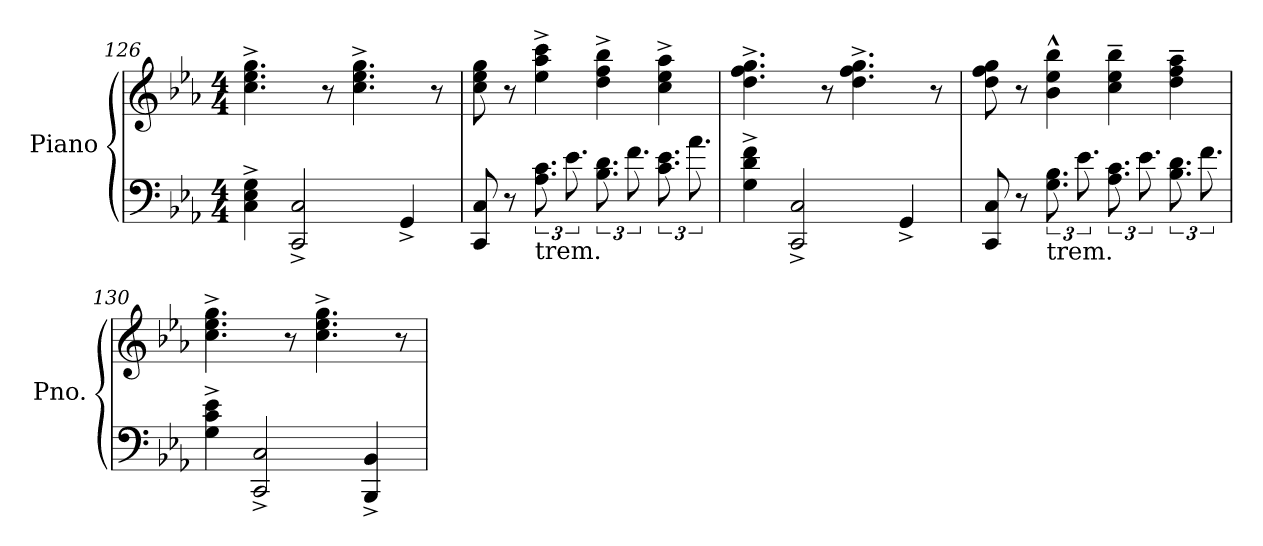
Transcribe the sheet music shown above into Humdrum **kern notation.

**kern	**kern
*part1	*part1
*staff2	*staff1
*I"Piano	*
*I'Pno.	*
!!LO:PB:g=z
*clefF4	*clefG2
*k[b-e-a-]	*k[b-e-a-]
*M4/4	*M4/4
=126	=126
4C\^ 4E-\^ 4G\^	4.cc\^ 4.ee-\^ 4.gg\^
2CC/^ 2C/^	.
.	8r
.	4.cc\^ 4.ee-\^ 4.gg\^
4GG^/	.
.	8r
=127	=127
8CC/ 8C/	8cc\ 8ee-\ 8gg\
8r	8r
!LO:TX:b:t=trem.	!
12.A-\ 12.c\	4ee-\^ 4aa-\^ 4ccc\^
12.e-\	.
12.B-\ 12.d\	4dd\^ 4ff\^ 4bb-\^
12.f\	.
12.c\ 12.e-\	4cc\^ 4ee-\^ 4aa-\^
12.a-\	.
=128	=128
4G\^ 4d\^ 4f\^	4.dd\^ 4.ff\^ 4.gg\^
2CC/^ 2C/^	.
.	8r
.	4.dd\^ 4.ff\^ 4.gg\^
4GG^/	.
.	8r
=129	=129
8CC/ 8C/	8dd\ 8ff\ 8gg\
8r	8r
!LO:TX:b:t=trem.	!
12.G\ 12.B-\	4b-\^^ 4ee-\^^ 4bb-\^^
12.e-\	.
12.A-\ 12.c\	4cc\~ 4ee-\~ 4bb-\~
12.e-\	.
12.B-\ 12.d\	4dd\~ 4ff\~ 4aa-\~
12.f\	.
=130	=130
4G\^ 4c\^ 4e-\^	4.cc\^ 4.ee-\^ 4.gg\^
2CC/^ 2C/^	.
.	8r
.	4.cc\^ 4.ee-\^ 4.gg\^
4BBB-/^ 4BB-/^	.
.	8r
=	=
*-	*-
